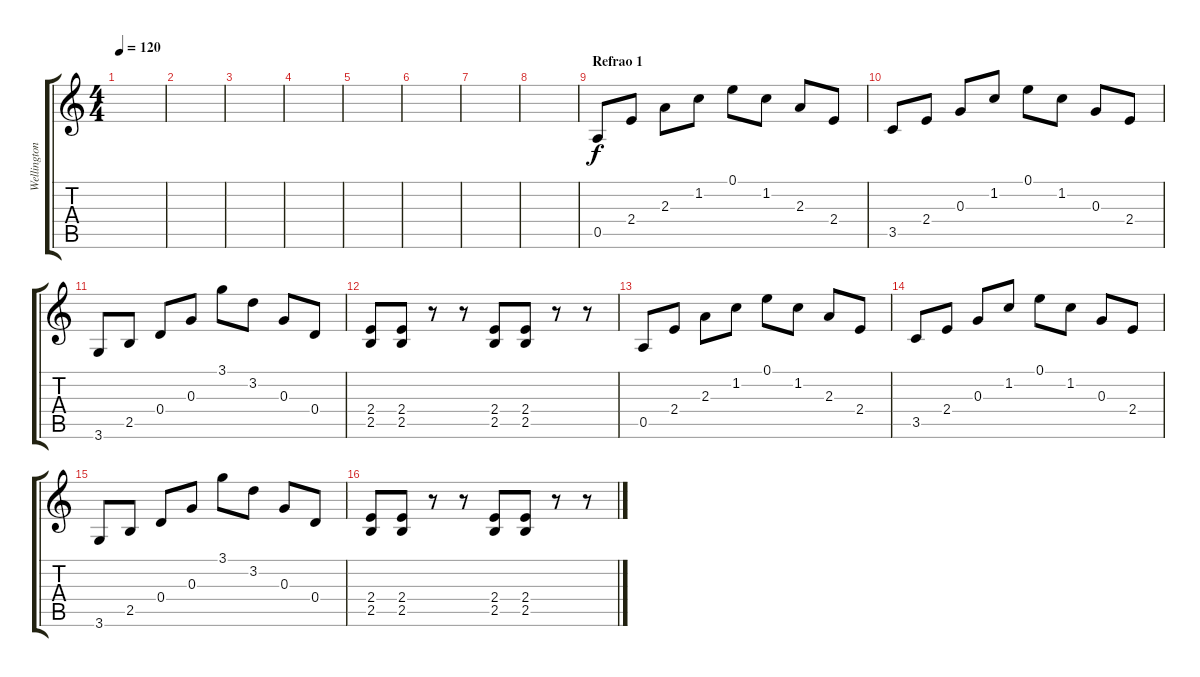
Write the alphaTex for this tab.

\track ("Wellington 2" "Wellington") {instrument overdrivenguitar}
\staff {score tabs}
\tuning (E4 B3 G3 D3 A2 E2) {hide}
\ts (4 4)
\tempo 120
\clef g2
\ks c
|
|
|
|
|
|
|
|
\section ("" "Refrao 1")
0.5.8 2.4.8 2.3.8 1.2.8 0.1.8 1.2.8 2.3.8 2.4.8 |
3.5.8 2.4.8 0.3.8 1.2.8 0.1.8 1.2.8 0.3.8 2.4.8 |
3.6.8 2.5.8 0.4.8 0.3.8 3.1.8 3.2.8 0.3.8 0.4.8 |
(2.4 2.5).8 (2.4 2.5).8 r.8 r.8 (2.4 2.5).8 (2.4 2.5).8 r.8 r.8 |
0.5.8 2.4.8 2.3.8 1.2.8 0.1.8 1.2.8 2.3.8 2.4.8 |
3.5.8 2.4.8 0.3.8 1.2.8 0.1.8 1.2.8 0.3.8 2.4.8 |
3.6.8 2.5.8 0.4.8 0.3.8 3.1.8 3.2.8 0.3.8 0.4.8 |
(2.4 2.5).8 (2.4 2.5).8 r.8 r.8 (2.4 2.5).8 (2.4 2.5).8 r.8 r.8
